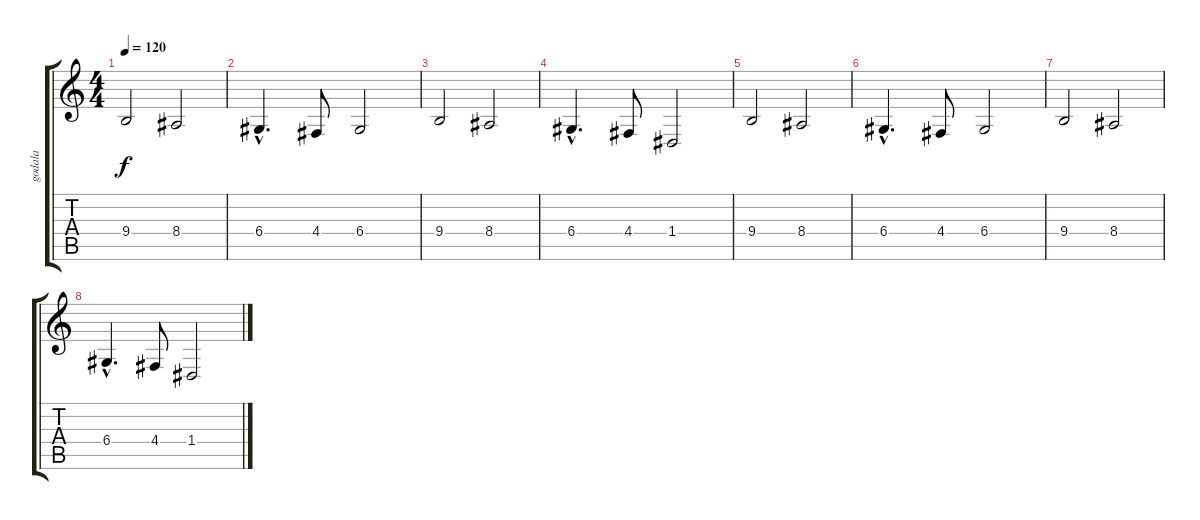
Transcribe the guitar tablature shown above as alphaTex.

\track ("godala" "godala") {instrument stringensemble1}
\staff {score tabs}
\tuning (E4 B3 G3 D3 A2 E2) {hide}
\ts (4 4)
\tempo 120
\clef g2
\ks c
9.4.2{dy f} 8.4.2 |
6.4{hac}.4{d} 4.4.8 6.4.2 |
9.4.2 8.4.2 |
6.4{hac}.4{d} 4.4.8 1.4.2 |
9.4.2 8.4.2 |
6.4{hac}.4{d} 4.4.8 6.4.2 |
9.4.2 8.4.2 |
6.4{hac}.4{d} 4.4.8 1.4.2
